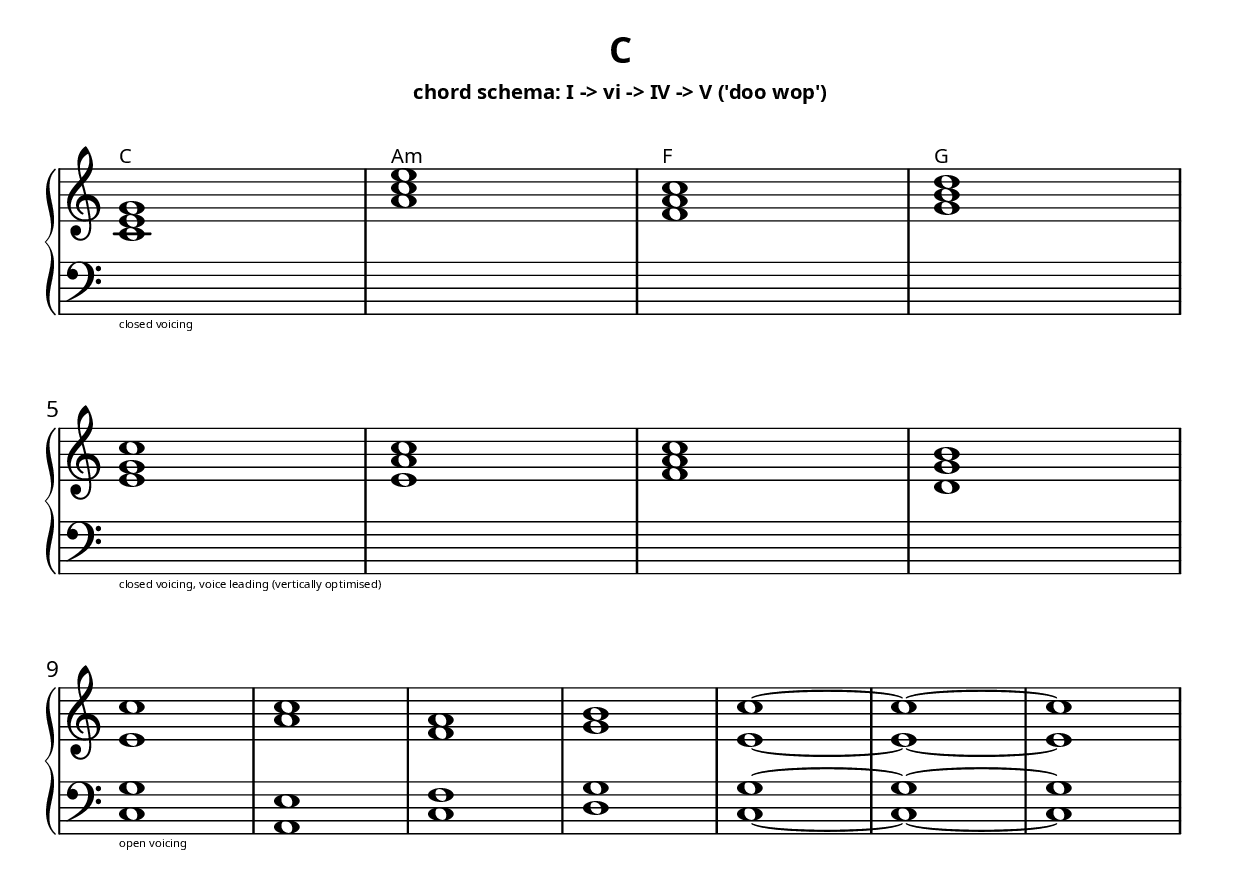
\language "english"
\version "2.22.2"
\include "../../util/markup.util.ly"

% -------------------------------------------------------------------------------- %
% Notation                                                                         %
% -------------------------------------------------------------------------------- %
harmonyChords = {
  \fixed c' {
    \chordmode {
      c1 |
      a:m |
      f |
      g |
    }
  }
}

harmonyTreble = {
  \fixed c' {
    <c e g>1 |
    <a c' e'>1 |
    <f a c'>1 |
    <g b d'>1 |

    \break

    <g e c'>1 |
    <e a c'>1 |
    <f a c'>1 |
    <d g b>1 |

    \break

    <e c'> |
    <c' a> |
    <a f> |
    <b g> |

    <e c'>~ | <e c'>~ | <e c'> |


  }
}

harmonyBass = {
\fixed c' {
    s1_"closed voicing" |
    s1 |
    s1 |
    s1 |

    s1_"closed voicing, voice leading (vertically optimised)" |
    s1 |
    s1 |
    s1 |

    <c, g,>_"open voicing" |
    <a,, e,> |
    <f, c,> |
    <g, d,> |

    <c, g,>~ | <c, g,>~ |<c, g,> |
    
    
  }
}

% -------------------------------------------------------------------------------- %
% Voicings                                                                         %
% -------------------------------------------------------------------------------- %
voiceHarmonyTreble = {
  \new Voice {
    \set midiInstrument = #"synthstrings 1"
    \harmonyTreble
  }
}

voiceHarmonyBass = {
  \new Voice {
    \set midiInstrument = #"synthstrings 1"
    \harmonyBass
  }
}

% -------------------------------------------------------------------------------- %
% Live Score                                                                       %
% -------------------------------------------------------------------------------- %
\markup \vspace #1

\score {  
<< 

  \new PianoStaff \with {
    \omit TimeSignature
  } 

  <<
  \new Staff = "up" {  
    \key c \major
    \once \hide Score.MetronomeMark % Hide for midi
    \tempo 4 = 200

    << \voiceHarmonyTreble >>
  }
  
  \new Staff = "down" {
    \key c \major
    \clef bass

    << \voiceHarmonyBass >>
  }
  >>

>>

  \midi {
    \context {
      \Staff
      \remove "Staff_performer" 
    }
    \context {
      \Voice
      \consists "Staff_performer"
    }
  }  
}

% -------------------------------------------------------------------------------- %
% Engraving Score                                                                  %
% -------------------------------------------------------------------------------- %
\header {
  title = "C"
  subtitle = \markup { \fontsize #-2 "chord schema: I -> vi -> IV -> V ('doo wop')" }
}

\score {
<<

  % Chords
  \new ChordNames {
    \harmonyChords
  }

  % Notation
  \new PianoStaff \with {
    \omit TimeSignature
  } 
  <<
    \new Staff = "up" {
      \key c \major
      << \voiceHarmonyTreble >>
    }

    \new Staff = "down" {
      \key c \major
      \clef bass
      << \voiceHarmonyBass >>
    }

  >>

>>

\layout {}
}

